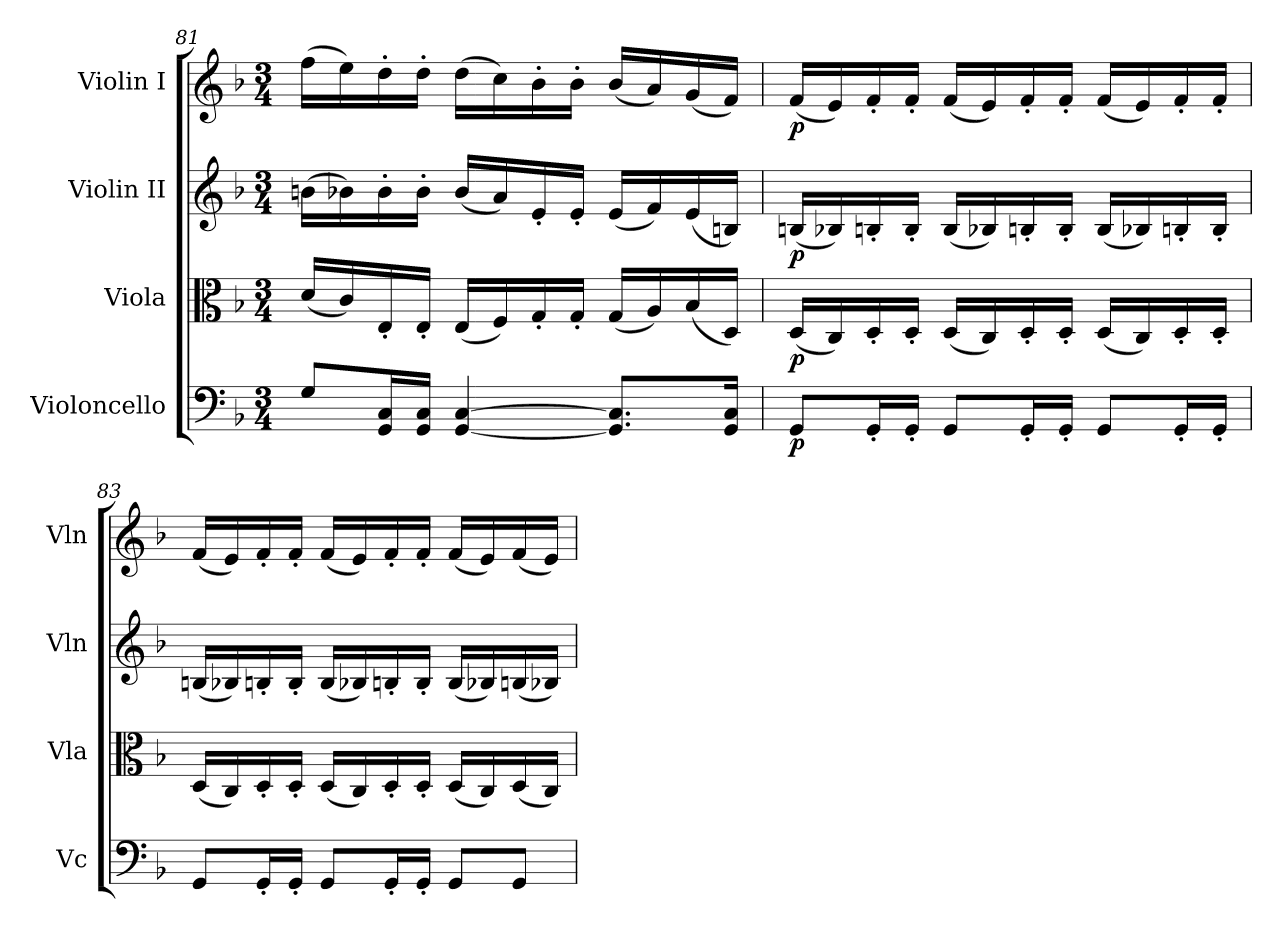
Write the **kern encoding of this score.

**kern	**dynam	**kern	**dynam	**kern	**dynam	**kern	**dynam
*part4	*part4	*part3	*part3	*part2	*part2	*part1	*part1
*staff4	*staff4	*staff3	*staff3	*staff2	*staff2	*staff1	*staff1
*I"Violoncello	*	*I"Viola	*	*I"Violin II	*	*I"Violin I	*
*I'Vc	*	*I'Vla	*	*I'Vln	*	*I'Vln	*
*clefF4	*	*clefC3	*	*clefG2	*	*clefG2	*
*k[b-]	*	*k[b-]	*	*k[b-]	*	*k[b-]	*
*M3/4	*	*M3/4	*	*M3/4	*	*M3/4	*
=81	=81	=81	=81	=81	=81	=81	=81
8G/L	.	(<16d/LL	.	(>16bn\LL	.	(>16ff\LL	.
.	.	16c/)	.	16b-X\)	.	16ee\)	.
16GG/ 16C/L	.	16E'/	.	16b-'\	.	16dd'\	.
16GG/ 16C/JJ	.	16E'/JJ	.	16b-'\JJ	.	16dd'\JJ	.
[4GG/ [4C/	.	(<16E/LL	.	(<16b-/LL	.	(>16dd\LL	.
.	.	16F/)	.	16a/)	.	16cc\)	.
.	.	16G'/	.	16e'/	.	16b-'\	.
.	.	16G'/JJ	.	16e'/JJ	.	16b-'\JJ	.
8.GG/] 8.C/]L	.	(<16G/LL	.	(<16e/LL	.	(<16b-/LL	.
.	.	16A/)	.	16f/)	.	16a/)	.
.	.	(<16B-/	.	(<16e/	.	(<16g/	.
16GG/ 16C/Jk	.	16D/JJ)	.	16Bn/JJ)	.	16f/JJ)	.
=82	=82	=82	=82	=82	=82	=82	=82
!	!LO:DY:b	!	!LO:DY:b	!	!LO:DY:b	!	!LO:DY:b
8GG/L	p	(<16D/LL	p	(<16Bn/LL	p	(<16f/LL	p
.	.	16C/)	.	16B-X/)	.	16e/)	.
16GG'/L	.	16D'/	.	16Bn'/	.	16f'/	.
16GG'/JJ	.	16D'/JJ	.	16B'/JJ	.	16f'/JJ	.
8GG/L	.	(<16D/LL	.	(<16B/LL	.	(<16f/LL	.
.	.	16C/)	.	16B-X/)	.	16e/)	.
16GG'/L	.	16D'/	.	16Bn'/	.	16f'/	.
16GG'/JJ	.	16D'/JJ	.	16B'/JJ	.	16f'/JJ	.
8GG/L	.	(<16D/LL	.	(<16B/LL	.	(<16f/LL	.
.	.	16C/)	.	16B-X/)	.	16e/)	.
16GG'/L	.	16D'/	.	16Bn'/	.	16f'/	.
16GG'/JJ	.	16D'/JJ	.	16B'/JJ	.	16f'/JJ	.
!!LO:LB:g=z
=83	=83	=83	=83	=83	=83	=83	=83
8GG/L	.	(<16D/LL	.	(<16Bn/LL	.	(<16f/LL	.
.	.	16C/)	.	16B-X/)	.	16e/)	.
16GG'/L	.	16D'/	.	16Bn'/	.	16f'/	.
16GG'/JJ	.	16D'/JJ	.	16B'/JJ	.	16f'/JJ	.
8GG/L	.	(<16D/LL	.	(<16B/LL	.	(<16f/LL	.
.	.	16C/)	.	16B-X/)	.	16e/)	.
16GG'/L	.	16D'/	.	16Bn'/	.	16f'/	.
16GG'/JJ	.	16D'/JJ	.	16B'/JJ	.	16f'/JJ	.
8GG/L	.	(<16D/LL	.	(<16B/LL	.	(<16f/LL	.
.	.	16C/)	.	16B-X/)	.	16e/)	.
8GG/J	.	(<16D/	.	(<16Bn/	.	(<16f/	.
.	.	16C/JJ)	.	16B-X/JJ)	.	16e/JJ)	.
=	=	=	=	=	=	=	=
*-	*-	*-	*-	*-	*-	*-	*-
